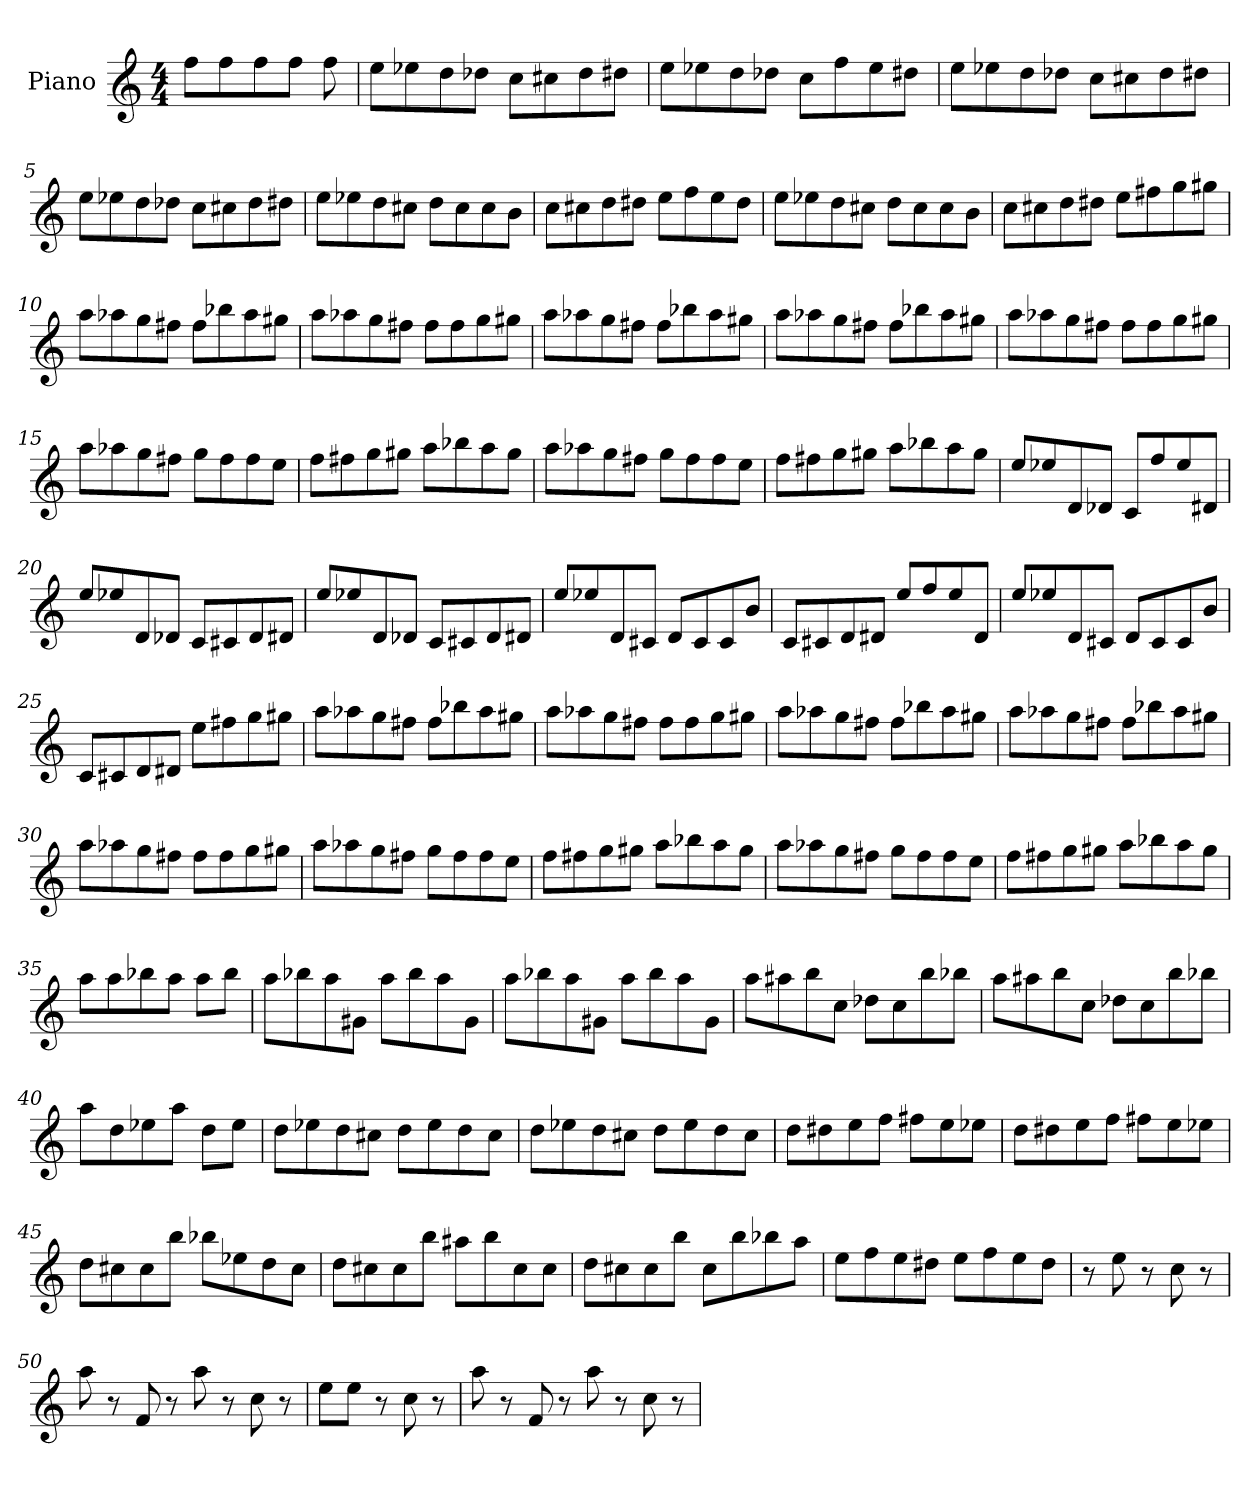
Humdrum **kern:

**kern
*part1
*staff1
*I"Piano
*I'Pno
*clefG2
*k[]
*M4/4
=1
8ff\L
8ff\
8ff\
8ff\J
8ff\
=2
8ee\L
8ee-X\
8dd\
8dd-X\J
8cc\L
8cc#X\
8dd-\
8dd#X\J
=3
8ee\L
8ee-X\
8dd\
8dd-X\J
8cc\L
8ff\
8ee-\
8dd#X\J
=4
8ee\L
8ee-X\
8dd\
8dd-X\J
8cc\L
8cc#X\
8dd-\
8dd#X\J
!!LO:LB:g=z
=5
8ee\L
8ee-X\
8dd\
8dd-X\J
8cc\L
8cc#X\
8dd-\
8dd#X\J
=6
8ee\L
8ee-X\
8dd\
8cc#X\J
8dd\L
8cc#\
8cc#\
8b\J
=7
8cc\L
8cc#X\
8dd\
8dd#X\J
8ee\L
8ff\
8ee\
8dd#\J
=8
8ee\L
8ee-X\
8dd\
8cc#X\J
8dd\L
8cc#\
8cc#\
8b\J
!!LO:LB:g=z
=9
8cc\L
8cc#X\
8dd\
8dd#X\J
8ee\L
8ff#X\
8gg\
8gg#X\J
=10
8aa\L
8aa-X\
8gg\
8ff#X\J
8ff#\L
8bb-X\
8aa-\
8gg#X\J
=11
8aa\L
8aa-X\
8gg\
8ff#X\J
8ff#\L
8ff#\
8gg\
8gg#X\J
=12
8aa\L
8aa-X\
8gg\
8ff#X\J
8ff#\L
8bb-X\
8aa-\
8gg#X\J
!!LO:LB:g=z
=13
8aa\L
8aa-X\
8gg\
8ff#X\J
8ff#\L
8bb-X\
8aa-\
8gg#X\J
=14
8aa\L
8aa-X\
8gg\
8ff#X\J
8ff#\L
8ff#\
8gg\
8gg#X\J
=15
8aa\L
8aa-X\
8gg\
8ff#X\J
8gg\L
8ff#\
8ff#\
8ee\J
=16
8ff\L
8ff#X\
8gg\
8gg#X\J
8aa\L
8bb-X\
8aa\
8gg#\J
!!LO:LB:g=z
=17
8aa\L
8aa-X\
8gg\
8ff#X\J
8gg\L
8ff#\
8ff#\
8ee\J
=18
8ff\L
8ff#X\
8gg\
8gg#X\J
8aa\L
8bb-X\
8aa\
8gg#\J
=19
8ee/L
8ee-X/
8d/
8d-X/J
8c/L
8ff/
8ee-/
8d#X/J
=20
8ee/L
8ee-X/
8d/
8d-X/J
8c/L
8c#X/
8d-/
8d#X/J
!!LO:LB:g=z
=21
8ee/L
8ee-X/
8d/
8d-X/J
8c/L
8c#X/
8d-/
8d#X/J
=22
8ee/L
8ee-X/
8d/
8c#X/J
8d/L
8c#/
8c#/
8b/J
=23
8c/L
8c#X/
8d/
8d#X/J
8ee/L
8ff/
8ee/
8d#/J
=24
8ee/L
8ee-X/
8d/
8c#X/J
8d/L
8c#/
8c#/
8b/J
!!LO:LB:g=z
=25
8c/L
8c#X/
8d/
8d#X/J
8ee\L
8ff#X\
8gg\
8gg#X\J
=26
8aa\L
8aa-X\
8gg\
8ff#X\J
8ff#\L
8bb-X\
8aa-\
8gg#X\J
=27
8aa\L
8aa-X\
8gg\
8ff#X\J
8ff#\L
8ff#\
8gg\
8gg#X\J
=28
8aa\L
8aa-X\
8gg\
8ff#X\J
8ff#\L
8bb-X\
8aa-\
8gg#X\J
!!LO:LB:g=z
=29
8aa\L
8aa-X\
8gg\
8ff#X\J
8ff#\L
8bb-X\
8aa-\
8gg#X\J
=30
8aa\L
8aa-X\
8gg\
8ff#X\J
8ff#\L
8ff#\
8gg\
8gg#X\J
=31
8aa\L
8aa-X\
8gg\
8ff#X\J
8gg\L
8ff#\
8ff#\
8ee\J
=32
8ff\L
8ff#X\
8gg\
8gg#X\J
8aa\L
8bb-X\
8aa\
8gg#\J
!!LO:LB:g=z
=33
8aa\L
8aa-X\
8gg\
8ff#X\J
8gg\L
8ff#\
8ff#\
8ee\J
=34
8ff\L
8ff#X\
8gg\
8gg#X\J
8aa\L
8bb-X\
8aa\
8gg#\J
=35
8aa\L
8aa\
8bb-X\
8aa\J
8aa\L
8bb-\J
=36
8aa\L
8bb-X\
8aa\
8g#X\J
8aa\L
8bb-\
8aa\
8g#\J
!!LO:LB:g=z
=37
8aa\L
8bb-X\
8aa\
8g#X\J
8aa\L
8bb-\
8aa\
8g#\J
=38
8aa\L
8aa#X\
8bb\
8cc\J
8dd-X\L
8cc\
8bb\
8bb-X\J
=39
8aa\L
8aa#X\
8bb\
8cc\J
8dd-X\L
8cc\
8bb\
8bb-X\J
=40
8aa\L
8dd\
8ee-X\
8aa\J
8dd\L
8ee-\J
!!LO:PB:g=z
=41
8dd\L
8ee-X\
8dd\
8cc#X\J
8dd\L
8ee-\
8dd\
8cc#\J
=42
8dd\L
8ee-X\
8dd\
8cc#X\J
8dd\L
8ee-\
8dd\
8cc#\J
=43
8dd\L
8dd#X\
8ee\
8ff\J
8ff#X\L
8ee\
8ee-X\J
=44
8dd\L
8dd#X\
8ee\
8ff\J
8ff#X\L
8ee\
8ee-X\J
!!LO:LB:g=z
=45
8dd\L
8cc#X\
8cc#\
8bb\J
8bb-X\L
8ee-X\
8dd\
8cc#\J
=46
8dd\L
8cc#X\
8cc#\
8bb\J
8aa#X\L
8bb\
8cc#\
8cc#\J
=47
8dd\L
8cc#X\
8cc#\
8bb\J
8cc#\L
8bb\
8bb-X\
8aa\J
=48
8ee\L
8ff\
8ee\
8dd#X\J
8ee\L
8ff\
8ee\
8dd#\J
=49
8r
8ee\
8r
8cc\
8r
!!LO:LB:g=z
=50
8aa\
8r
8f/
8r
8aa\
8r
8cc\
8r
=51
8ee\L
8ee\J
8r
8cc\
8r
=52
8aa\
8r
8f/
8r
8aa\
8r
8cc\
8r
=
*-
